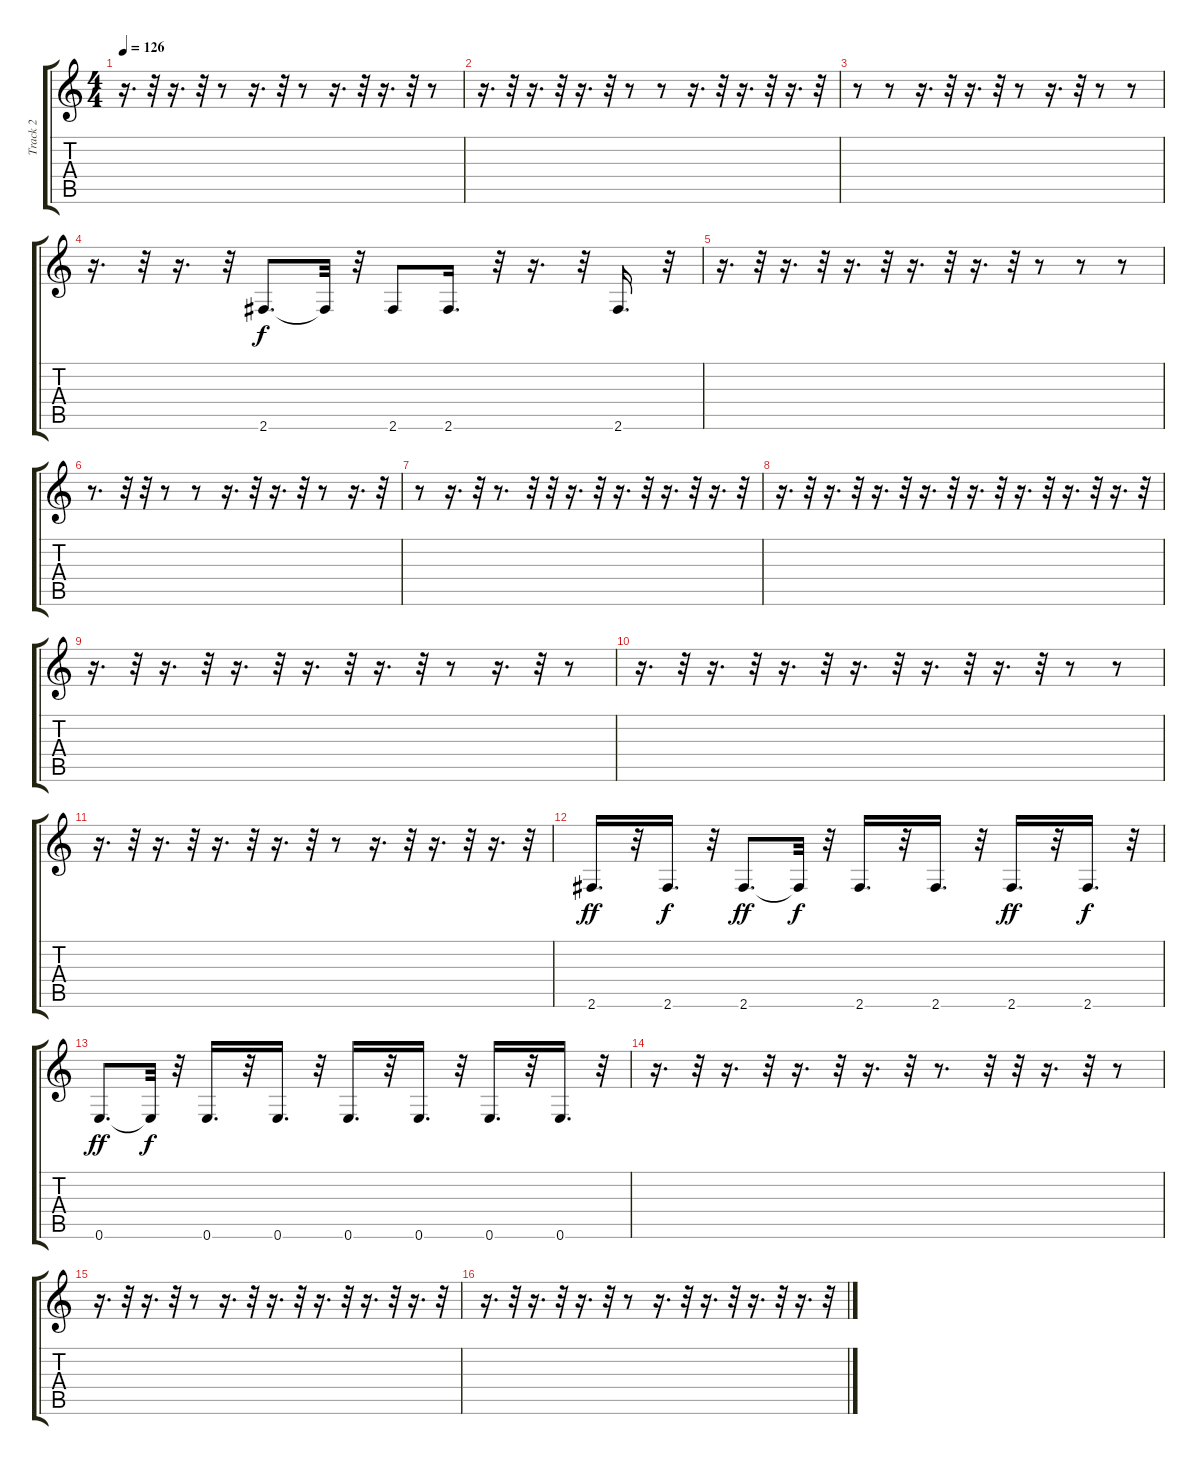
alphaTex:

\track ("Track 2" "Track 2") {instrument electricbassfinger}
\staff {score tabs}
\tuning (E4 B3 G3 D3 A2 E2) {hide}
\ts (4 4)
\tempo 126
\clef g2
\ks c
r.16{d dy f} r.32 r.16{d} r.32 r.8 r.16{d} r.32 r.8 r.16{d} r.32 r.16{d} r.32 r.8 |
r.16{d} r.32 r.16{d} r.32 r.16{d} r.32 r.8 r.8 r.16{d} r.32 r.16{d} r.32 r.16{d} r.32 |
r.8 r.8 r.16{d} r.32 r.16{d} r.32 r.8 r.16{d} r.32 r.8 r.8 |
r.16{d} r.32 r.16{d} r.32 2.6.8{d} 2.6{t}.32 r.32 2.6.8 2.6.16{d} r.32 r.16{d} r.32 2.6.16{d} r.32 |
r.16{d} r.32 r.16{d} r.32 r.16{d} r.32 r.16{d} r.32 r.16{d} r.32 r.8 r.8 r.8 |
r.8{d} r.32 r.32 r.8 r.8 r.16{d} r.32 r.16{d} r.32 r.8 r.16{d} r.32 |
r.8 r.16{d} r.32 r.8{d} r.32 r.32 r.16{d} r.32 r.16{d} r.32 r.16{d} r.32 r.16{d} r.32 |
r.16{d} r.32 r.16{d} r.32 r.16{d} r.32 r.16{d} r.32 r.16{d} r.32 r.16{d} r.32 r.16{d} r.32 r.16{d} r.32 |
r.16{d} r.32 r.16{d} r.32 r.16{d} r.32 r.16{d} r.32 r.16{d} r.32 r.8 r.16{d} r.32 r.8 |
r.16{d} r.32 r.16{d} r.32 r.16{d} r.32 r.16{d} r.32 r.16{d} r.32 r.16{d} r.32 r.8 r.8 |
r.16{d} r.32 r.16{d} r.32 r.16{d} r.32 r.16{d} r.32 r.8 r.16{d} r.32 r.16{d} r.32 r.16{d} r.32 |
2.6.16{d dy ff} r.32 2.6.16{d dy f} r.32 2.6.8{d dy ff} 2.6{t}.32{dy f} r.32 2.6.16{d} r.32 2.6.16{d} r.32 2.6.16{d dy ff} r.32 2.6.16{d dy f} r.32 |
0.6.8{d dy ff} 0.6{t}.32{dy f} r.32 0.6.16{d} r.32 0.6.16{d} r.32 0.6.16{d} r.32 0.6.16{d} r.32 0.6.16{d} r.32 0.6.16{d} r.32 |
r.16{d} r.32 r.16{d} r.32 r.16{d} r.32 r.16{d} r.32 r.8{d} r.32 r.32 r.16{d} r.32 r.8 |
r.16{d} r.32 r.16{d} r.32 r.8 r.16{d} r.32 r.16{d} r.32 r.16{d} r.32 r.16{d} r.32 r.16{d} r.32 |
r.16{d} r.32 r.16{d} r.32 r.16{d} r.32 r.8 r.16{d} r.32 r.16{d} r.32 r.16{d} r.32 r.16{d} r.32
